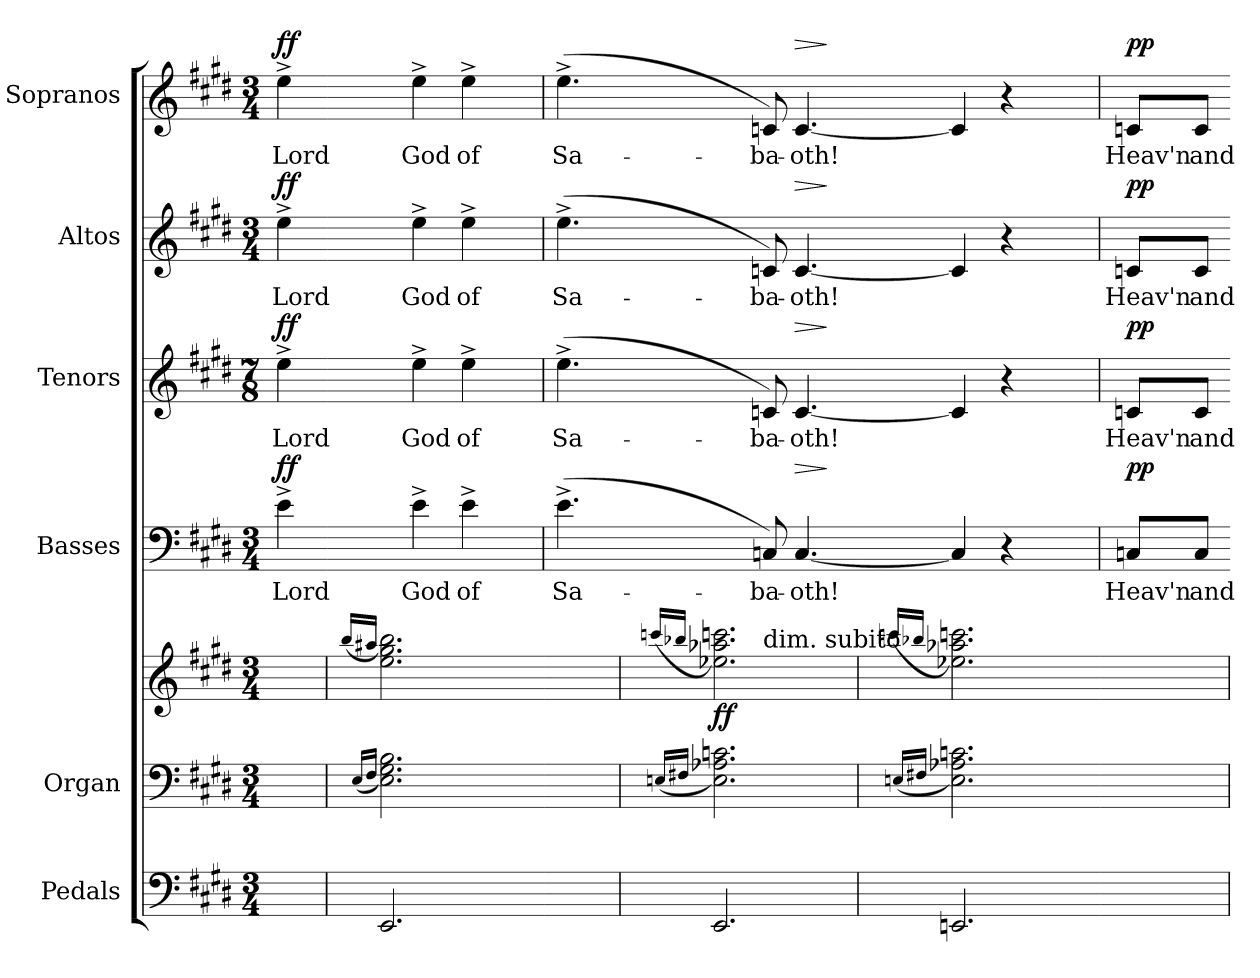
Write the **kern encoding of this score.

**kern	**kern	**kern	**dynam	**kern	**text	**dynam	**kern	**text	**dynam	**kern	**text	**dynam	**kern	**text	**dynam
*part7	*part6	*part5	*part5	*part4	*part4	*part4	*part3	*part3	*part3	*part2	*part2	*part2	*part1	*part1	*part1
*staff7	*staff6	*staff5	*staff5	*staff4	*staff4	*staff4	*staff3	*staff3	*staff3	*staff2	*staff2	*staff2	*staff1	*staff1	*staff1
*I"Pedals	*I"Organ	*	*	*I"Basses	*	*	*I"Tenors	*	*	*I"Altos	*	*	*I"Sopranos	*	*
*I'Ped.	*I'Org.	*	*	*I'B.	*	*	*I'T.	*	*	*I'A.	*	*	*I'S.	*	*
*clefF4	*clefF4	*clefG2	*	*clefF4	*	*	*clefG2	*	*	*clefG2	*	*	*clefG2	*	*
*	*	*	*	*	*	*	*ITrd7c12	*	*	*	*	*	*	*	*
*k[f#c#g#d#]	*k[f#c#g#d#]	*k[f#c#g#d#]	*	*k[f#c#g#d#]	*	*	*k[f#c#g#d#]	*	*	*k[f#c#g#d#]	*	*	*k[f#c#g#d#]	*	*
*E:	*E:	*E:	*	*E:	*	*	*E:	*	*	*E:	*	*	*E:	*	*
*M3/4	*M3/4	*M3/4	*	*M3/4	*	*	*M7/8	*	*	*M3/4	*	*	*M3/4	*	*
=	=	=	=	=	=	=	=	=	=	=	=	=	=	=	=
!	!	!	!	!	!	!LO:DY:a	!	!	!LO:DY:a	!	!	!LO:DY:a	!	!	!LO:DY:a
4ryy	4ryy	4ryy	.	4e^	Lord	ff	4e^	Lord	ff	4ee^	Lord	ff	4ee^	Lord	ff
=	=	=	=-	=-	=-	=-	=-	=-	=-	=-	=-	=-	=-	=-	=-
.	(16qqE/LL	(16qqbb/LL	.	.	.	.	.	.	.	.	.	.	.	.	.
.	16qqF#/JJ	16qqaa#X/JJ	.	.	.	.	.	.	.	.	.	.	.	.	.
2.EE	2.E 2.G# 2.B)	2.ee 2.gg# 2.bb)	.	8ryy	.	.	8ryy	.	.	8ryy	.	.	8ryy	.	.
.	.	.	.	4e^	God	.	4e^	God	.	4ee^	God	.	4ee^	God	.
.	.	.	.	4e^	of	.	4e^	of	.	4ee^	of	.	4ee^	of	.
.	.	.	.	8ryy	.	.	8ryy	.	.	8ryy	.	.	8ryy	.	.
=-	=-	=-	=	=	=	=	=	=	=	=	=	=	=	=	=
4.ryy	4.ryy	4.ryy	.	(4.e^	Sa-	.	(4.e^	Sa-	.	(4.ee^	Sa-	.	(4.ee^	Sa-	.
=	=	=	=-	=-	=-	=-	=-	=-	=-	=-	=-	=-	=-	=-	=-
.	(16qqEn/LL	(16qqcccn/LL	.	.	.	.	.	.	.	.	.	.	.	.	.
.	16qqF#X/JJ	16qqbb-X/JJ	.	.	.	.	.	.	.	.	.	.	.	.	.
*	*	*^	*	*	*	*	*	*	*	*	*	*	*	*	*
2.EE	2.E 2.A-X 2.cn)	2.ee-X 2.aa-X 2.cccn)	4ryy	ff	4ryy	.	.	4ryy	.	.	4ryy	.	.	4ryy	.	.
!	!	!	!LO:TX:t=dim. subito	!	!	!	!	!	!	!	!	!	!	!	!	!
.	.	.	2ryy	.	8Cn)	-ba-	.	8Cn)	-ba-	.	8cn)	-ba-	.	8cn)	-ba-	.
!	!	!	!	!	!	!	!LO:HP:a	!	!	!LO:HP:a	!	!	!LO:HP:a	!	!	!LO:HP:a
.	.	.	.	.	[4.C	-oth!	>	[4.C	-oth!	>	[4.c	-oth!	>	[4.c	-oth!	>
.	.	.	.	.	.	.	]	.	.	]	.	.	]	.	.	]
*	*	*v	*v	*	*	*	*	*	*	*	*	*	*	*	*	*
=	=	=	=-	=-	=-	=-	=-	=-	=-	=-	=-	=-	=-	=-	=-
.	(16qqEn/LL	(16qqcccn/LL	.	.	.	.	.	.	.	.	.	.	.	.	.
.	16qqF#X/JJ	16qqbb-X/JJ	.	.	.	.	.	.	.	.	.	.	.	.	.
2.EEni	2.E 2.A-X 2.cn)	2.ee-X 2.aa-X 2.cccn)	.	4C]	.	.	4C]	.	.	4c]	.	.	4c]	.	.
.	.	.	.	4r	.	.	4r	.	.	4r	.	.	4r	.	.
.	.	.	.	4ryy	.	.	4ryy	.	.	4ryy	.	.	4ryy	.	.
=-	=-	=-	=	=	=	=	=	=	=	=	=	=	=	=	=
!	!	!	!	!	!	!LO:DY:a	!	!	!LO:DY:a	!	!	!LO:DY:a	!	!	!LO:DY:a
4ryy	4ryy	4ryy	.	8Cn/L	Heav'n	pp	8Cn/L	Heav'n	pp	8cn/L	Heav'n	pp	8cn/L	Heav'n	pp
.	.	.	.	8C/J	and	.	8C/J	and	.	8c/J	and	.	8c/J	and	.
=	=	=	=-	=-	=-	=-	=-	=-	=-	=-	=-	=-	=-	=-	=-
*-	*-	*-	*-	*-	*-	*-	*-	*-	*-	*-	*-	*-	*-	*-	*-
